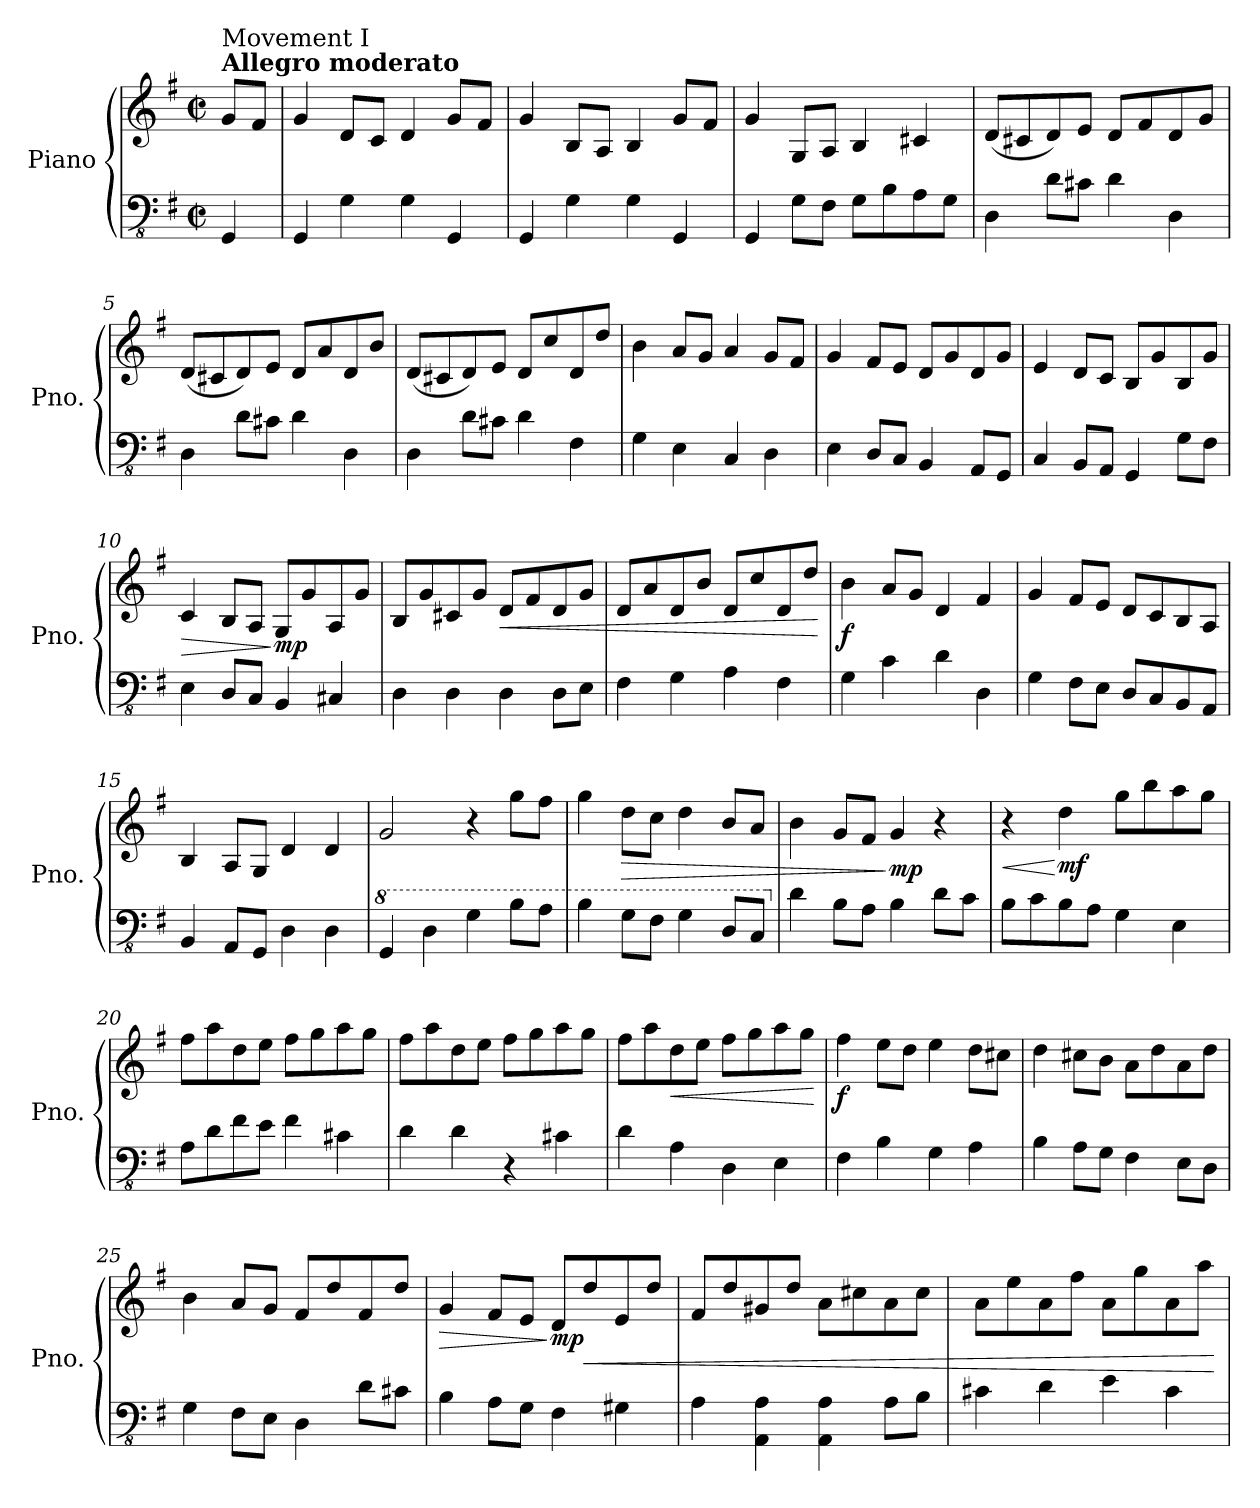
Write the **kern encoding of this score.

**kern	**kern	**dynam
*part1	*part1	*part1
*staff2	*staff1	*staff1/2
*I"Piano	*	*
*I'Pno.	*	*
*clefFv4	*clefG2	*
*k[f#]	*k[f#]	*
*M2/2	*M2/2	*
*met(c|)	*met(c|)	*
=	=	=
!	!LO:TX:a:B:t=Allegro moderato	!
!	!LO:TX:a:t=Movement I	!
4GGG/	8g/L	.
.	8f#/J	.
=1	=1	=1
4GGG/	4g/	.
4GG\	8d/L	.
.	8c/J	.
4GG\	4d/	.
4GGG/	8g/L	.
.	8f#/J	.
=2	=2	=2
4GGG/	4g/	.
4GG\	8B/L	.
.	8A/J	.
4GG\	4B/	.
4GGG/	8g/L	.
.	8f#/J	.
=3	=3	=3
4GGG/	4g/	.
8GG\L	8G/L	.
8FF#\J	8A/J	.
8GG\L	4B/	.
8BB\	.	.
8AA\	4c#X/	.
8GG\J	.	.
=4	=4	=4
4DD\	(<8d/L	.
.	8c#X/	.
8D\L	8d/)	.
8C#X\J	8e/J	.
4D\	8d/L	.
.	8f#/	.
4DD\	8d/	.
.	8g/J	.
=5	=5	=5
4DD\	(<8d/L	.
.	8c#X/	.
8D\L	8d/)	.
8C#X\J	8e/J	.
4D\	8d/L	.
.	8a/	.
4DD\	8d/	.
.	8b/J	.
=6	=6	=6
4DD\	(<8d/L	.
.	8c#X/	.
8D\L	8d/)	.
8C#X\J	8e/J	.
4D\	8d/L	.
.	8cc/	.
4FF#\	8d/	.
.	8dd/J	.
!!LO:LB:g=z
=7	=7	=7
4GG\	4b\	.
4EE\	8a/L	.
.	8g/J	.
4CC/	4a/	.
4DD\	8g/L	.
.	8f#/J	.
=8	=8	=8
4EE\	4g/	.
8DD/L	8f#/L	.
8CC/J	8e/J	.
4BBB/	8d/L	.
.	8g/	.
8AAA/L	8d/	.
8GGG/J	8g/J	.
=9	=9	=9
4CC/	4e/	.
8BBB/L	8d/L	.
8AAA/J	8c/J	.
4GGG/	8B/L	.
.	8g/	.
8GG\L	8B/	.
8FF#\J	8g/J	.
=10	=10	=10
!	!	!LO:HP:b
4EE\	4c/	>
8DD/L	8B/L	.
8CC/J	8A/J	.
!	!	!LO:DY:n=1:b
4BBB/	8G/L	] mp
.	8g/	.
4CC#X/	8A/	.
.	8g/J	.
=11	=11	=11
4DD\	8B/L	.
.	8g/	.
4DD\	8c#X/	.
.	8g/J	.
!	!	!LO:HP:b
4DD\	8d/L	<
.	8f#/	.
8DD\L	8d/	.
8EE\J	8g/J	.
=12	=12	=12
4FF#\	8d/L	.
.	8a/	.
4GG\	8d/	.
.	8b/J	.
4AA\	8d/L	.
.	8cc/	.
4FF#\	8d/	.
.	8dd/J	.
.	.	[
!!LO:LB:g=z
=13	=13	=13
!	!	!LO:DY:b
4GG\	4b\	f
4C\	8a/L	.
.	8g/J	.
4D\	4d/	.
4DD\	4f#/	.
=14	=14	=14
4GG\	4g/	.
8FF#\L	8f#/L	.
8EE\J	8e/J	.
8DD/L	8d/L	.
8CC/	8c/	.
8BBB/	8B/	.
8AAA/J	8A/J	.
=15	=15	=15
4BBB/	4B/	.
8AAA/L	8A/L	.
8GGG/J	8G/J	.
4DD\	4d/	.
4DD\	4d/	.
=16	=16	=16
*8va	*	*
4GG/	2g/	.
4D\	.	.
4G\	4r	.
8B\L	8gg\L	.
8A\J	8ff#\J	.
=17	=17	=17
4B\	4gg\	.
!	!	!LO:HP:b
8G\L	8dd\L	>
8F#\J	8cc\J	.
4G\	4dd\	.
8D/L	8b/L	.
8C/J	8a/J	.
=18	=18	=18
*X8va	*	*
4D\	4b\	.
8BB\L	8g/L	.
8AA\J	8f#/J	.
!	!	!LO:DY:n=1:b
4BB\	4g/	] mp
8D\L	4r	.
8C\J	.	.
!!LO:LB:g=z
=19	=19	=19
!	!	!LO:HP:b
8BB\L	4r	<
8C\	.	.
!	!	!LO:DY:n=1:b
8BB\	4dd\	[ mf
8AA\J	.	.
4GG\	8gg\L	.
.	8bb\	.
4EE\	8aa\	.
.	8gg\J	.
=20	=20	=20
8AA\L	8ff#\L	.
8D\	8aa\	.
8F#\	8dd\	.
8E\J	8ee\J	.
4F#\	8ff#\L	.
.	8gg\	.
4C#X\	8aa\	.
.	8gg\J	.
=21	=21	=21
4D\	8ff#\L	.
.	8aa\	.
4D\	8dd\	.
.	8ee\J	.
4r	8ff#\L	.
.	8gg\	.
4C#X\	8aa\	.
.	8gg\J	.
=22	=22	=22
4D\	8ff#\L	.
.	8aa\	.
!	!	!LO:HP:b
4AA\	8dd\	<
.	8ee\J	.
4DD\	8ff#\L	.
.	8gg\	.
4EE\	8aa\	.
.	8gg\J	.
.	.	[
=23	=23	=23
!	!	!LO:DY:b
4FF#\	4ff#\	f
4BB\	8ee\L	.
.	8dd\J	.
4GG\	4ee\	.
4AA\	8dd\L	.
.	8cc#X\J	.
=24	=24	=24
4BB\	4dd\	.
8AA\L	8cc#X\L	.
8GG\J	8b\J	.
4FF#\	8a\L	.
.	8dd\	.
8EE\L	8a\	.
8DD\J	8dd\J	.
!!LO:LB:g=z
=25	=25	=25
4GG\	4b\	.
8FF#\L	8a/L	.
8EE\J	8g/J	.
4DD\	8f#/L	.
.	8dd/	.
8D\L	8f#/	.
8C#X\J	8dd/J	.
=26	=26	=26
!	!	!LO:HP:b
4BB\	4g/	>
8AA\L	8f#/L	.
8GG\J	8e/J	.
!	!	!LO:DY:n=1:b
4FF#\	8d/L	] mp
!	!	!LO:HP:b
.	8dd/	<
4GG#X\	8e/	.
.	8dd/J	.
=27	=27	=27
4AA\	8f#/L	.
.	8dd/	.
4AAA\ 4AA\	8g#X/	.
.	8dd/J	.
4AAA\ 4AA\	8a\L	.
.	8cc#X\	.
8AA\L	8a\	.
8BB\J	8cc#\J	.
=28	=28	=28
4C#X\	8a\L	.
.	8ee\	.
4D\	8a\	.
.	8ff#\J	.
4E\	8a\L	.
.	8gg\	.
4C#\	8a\	.
.	8aa\J	.
.	.	[
=	=	=
*-	*-	*-
